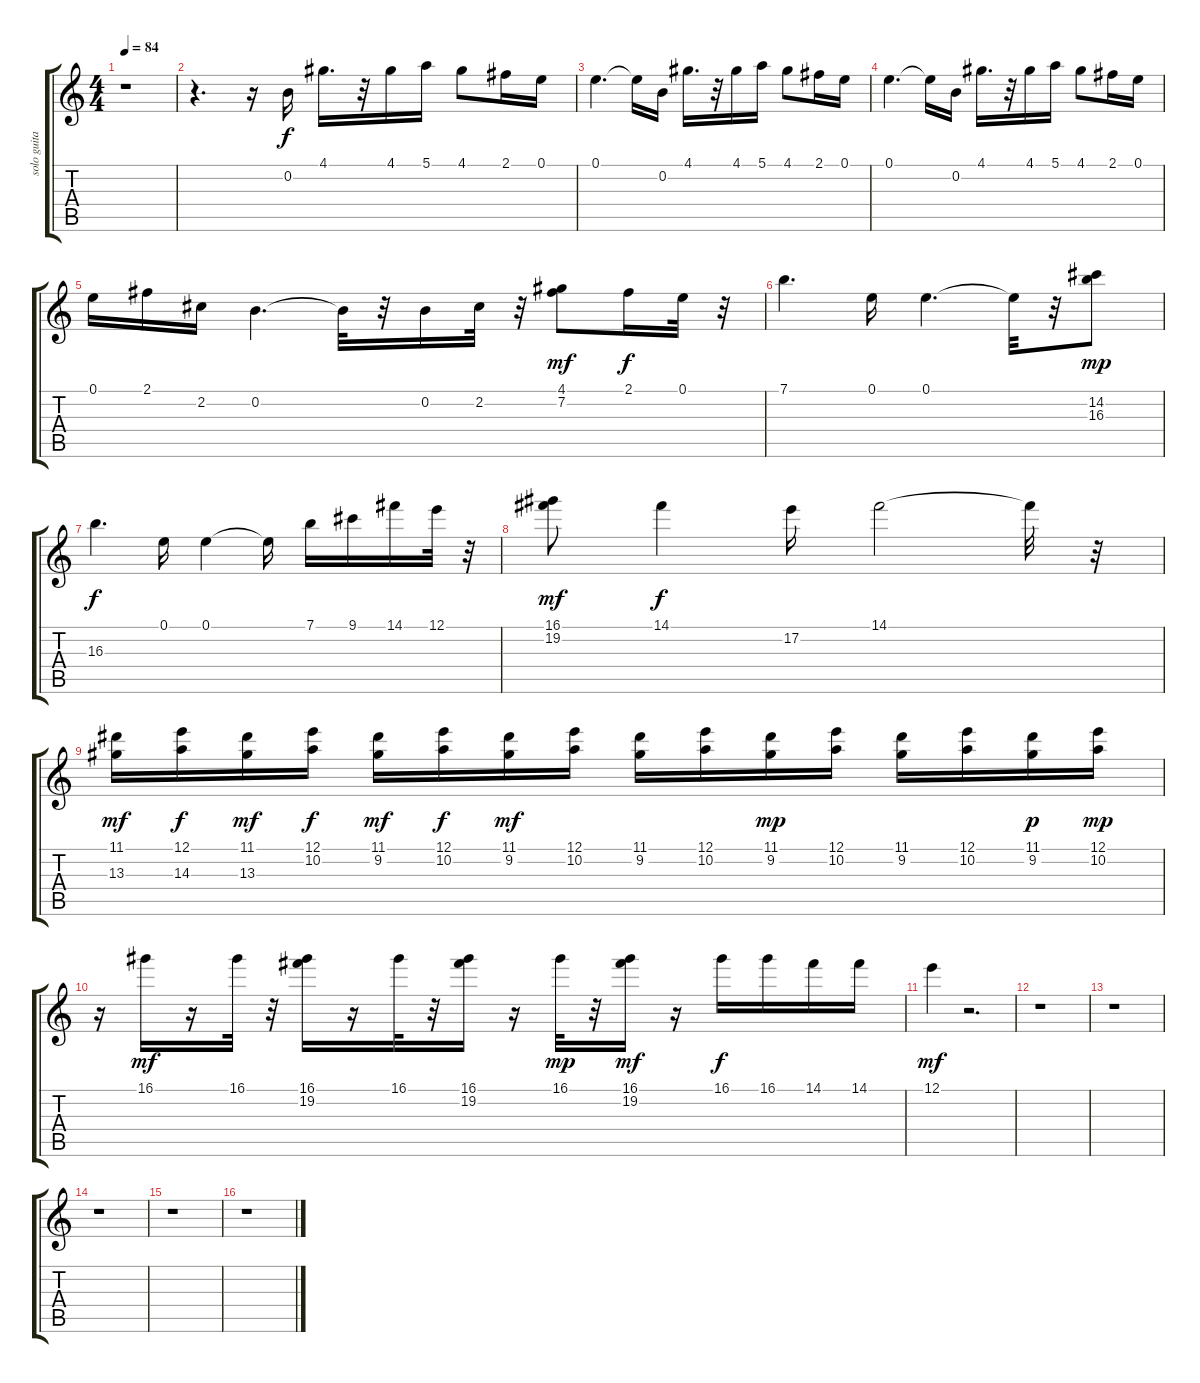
\track ("solo guitar" "solo guita") {instrument distortionguitar}
\staff {score tabs}
\tuning (E4 B3 G3 D3 A2 E2) {hide}
\ts (4 4)
\tempo 84
\clef g2
\ks c
r.1{dy f} |
r.4{d} r.16 0.2.16 4.1.16{d} r.32 4.1.16 5.1.16 4.1.8 2.1.16 0.1.16 |
0.1.4{d} 0.1{t}.16 0.2.16 4.1.16{d} r.32 4.1.16 5.1.16 4.1.8 2.1.16 0.1.16 |
0.1.4{d} 0.1{t}.16 0.2.16 4.1.16{d} r.32 4.1.16 5.1.16 4.1.8 2.1.16 0.1.16 |
0.1.16 2.1.16 2.2.16 0.2.4{d} 0.2{t}.32 r.32 0.2.16 2.2.32 r.32 (4.1 7.2).8{dy mf} 2.1.16{dy f} 0.1.32 r.32 |
7.1.4{d} 0.1.16 0.1.4{d} 0.1{t}.32 r.32 (14.2 16.3).8{dy mp} |
16.3.4{d dy f} 0.1.16 0.1.4 0.1{t}.16 7.1.16 9.1.16 14.1.16 12.1.32 r.32 |
(16.1 19.2).8{dy mf} 14.1.4{dy f} 17.2.16 14.1.2 14.1{t}.32 r.32 |
(11.1 13.3).16{dy mf} (12.1 14.3).16{dy f} (11.1 13.3).16{dy mf} (12.1 10.2).16{dy f} (11.1 9.2).16{dy mf} (12.1 10.2).16{dy f} (11.1 9.2).16{dy mf} (12.1 10.2).16 (11.1 9.2).16 (12.1 10.2).16 (11.1 9.2).16{dy mp} (12.1 10.2).16 (11.1 9.2).16 (12.1 10.2).16 (11.1 9.2).16{dy p} (12.1 10.2).16{dy mp} |
r.16 16.1.16{dy mf} r.16 16.1.32 r.32 (16.1 19.2).16 r.16 16.1.32 r.32 (16.1 19.2).16 r.16 16.1.32{dy mp} r.32 (16.1 19.2).16{dy mf} r.16 16.1.16{dy f} 16.1.16 14.1.16 14.1.16 |
12.1.4{dy mf} r.2{d} |
r.1 |
r.1 |
r.1 |
r.1 |
r.1
